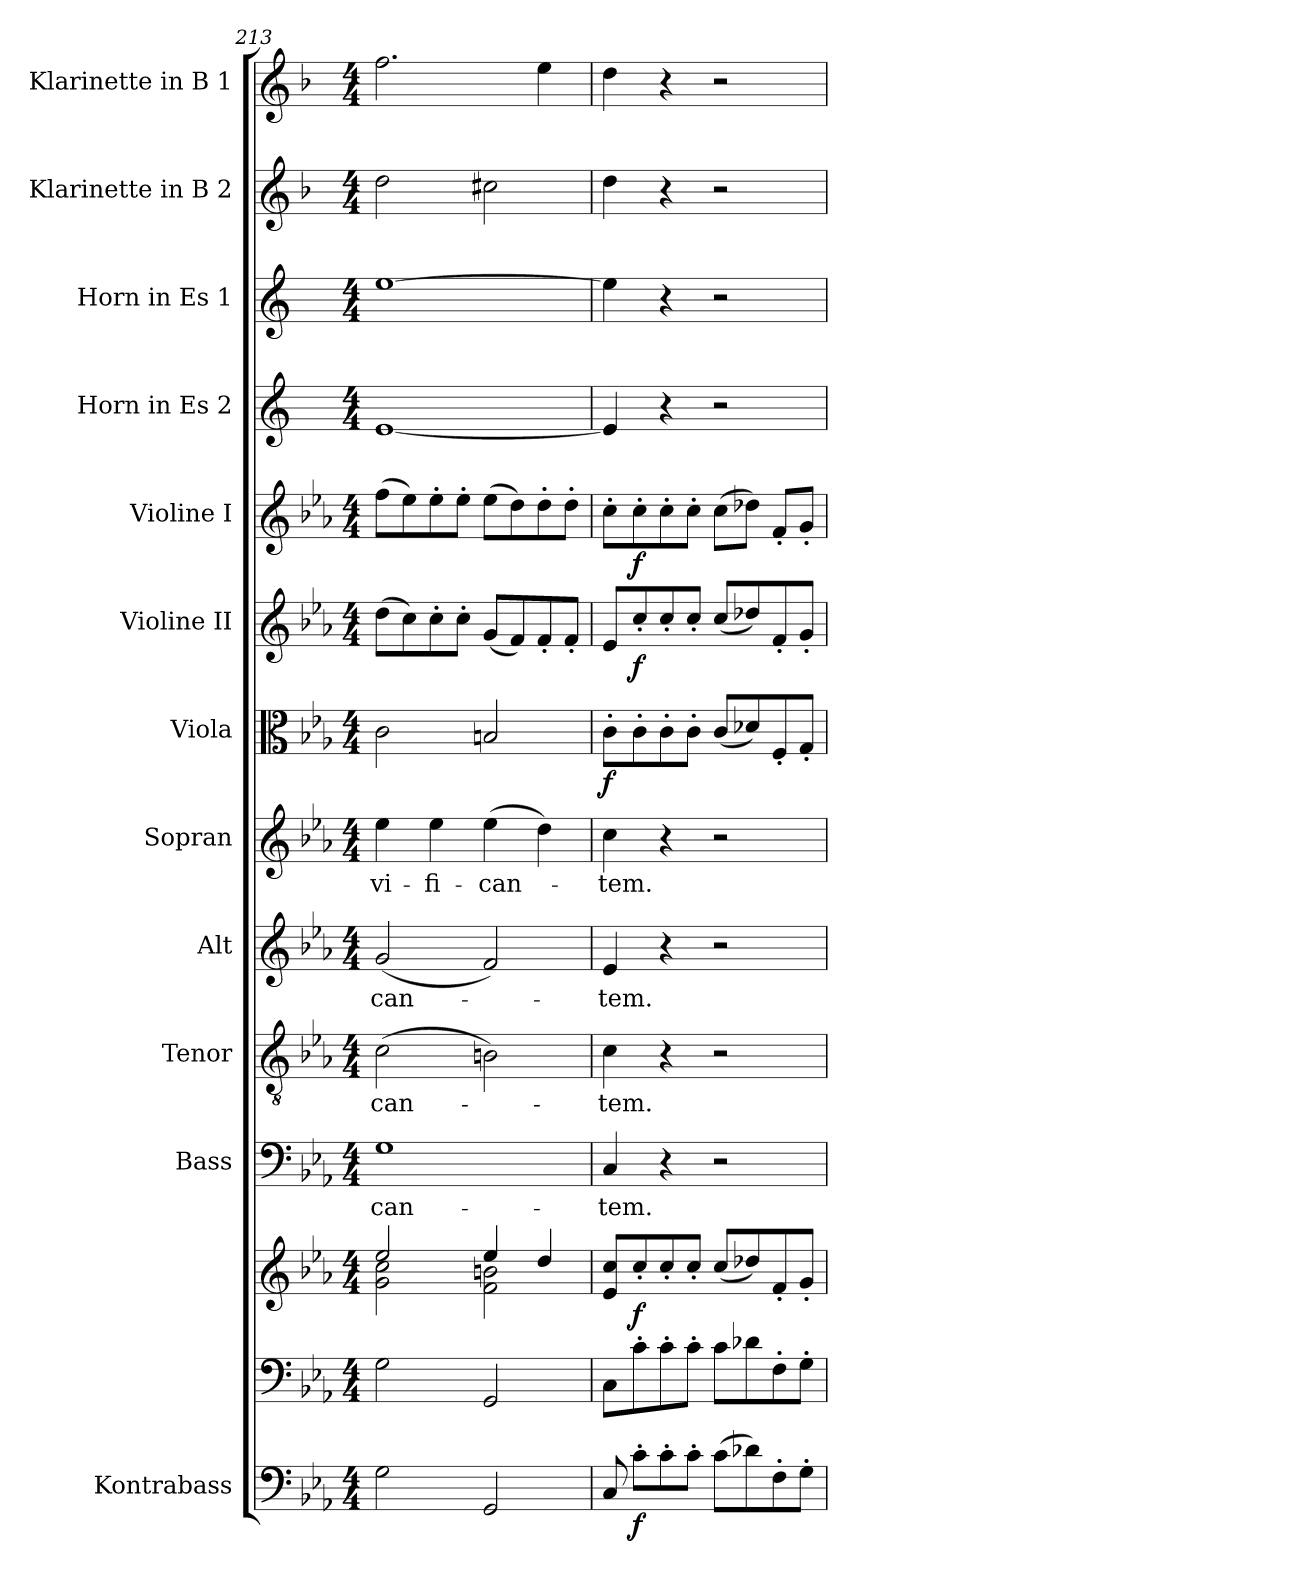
**kern	**dynam	**kern	**kern	**dynam	**kern	**text	**kern	**text	**kern	**text	**kern	**text	**kern	**dynam	**kern	**dynam	**kern	**dynam	**kern	**kern	**kern	**kern
*part13	*part13	*part12	*part12	*part12	*part11	*part11	*part10	*part10	*part9	*part9	*part8	*part8	*part7	*part7	*part6	*part6	*part5	*part5	*part4	*part3	*part2	*part1
*staff14	*staff14	*staff13	*staff12	*staff12/13	*staff11	*staff11	*staff10	*staff10	*staff9	*staff9	*staff8	*staff8	*staff7	*staff7	*staff6	*staff6	*staff5	*staff5	*staff4	*staff3	*staff2	*staff1
*I"Kontrabass	*	*	*	*	*I"Bass	*	*I"Tenor	*	*I"Alt	*	*I"Sopran	*	*I"Viola	*	*I"Violine II	*	*I"Violine I	*	*I"Horn in Es 2	*I"Horn in Es 1	*I"Klarinette in B 2	*I"Klarinette in B 1
*I'Kb.	*	*	*	*	*I'B	*	*I'T	*	*I'A	*	*I'S	*	*I'Vla.	*	*I'Vl. II	*	*I'Vl. I	*	*I'Hrn. 2	*I'Hrn. 1	*	*
*clefF4	*	*clefF4	*clefG2	*	*clefF4	*	*clefGv2	*	*clefG2	*	*clefG2	*	*clefC3	*	*clefG2	*	*clefG2	*	*clefG2	*clefG2	*clefG2	*clefG2
*ITrd7c12	*	*	*	*	*	*	*	*	*	*	*	*	*	*	*	*	*	*	*ITrd5c9	*ITrd5c9	*ITrd1c2	*ITrd1c2
*k[b-e-a-]	*	*k[b-e-a-]	*k[b-e-a-]	*	*k[b-e-a-]	*	*k[b-e-a-]	*	*k[b-e-a-]	*	*k[b-e-a-]	*	*k[b-e-a-]	*	*k[b-e-a-]	*	*k[b-e-a-]	*	*k[b-e-a-]	*k[b-e-a-]	*k[b-e-a-]	*k[b-e-a-]
*E-:	*	*E-:	*E-:	*	*E-:	*	*E-:	*	*E-:	*	*E-:	*	*E-:	*	*E-:	*	*E-:	*	*E-:	*E-:	*E-:	*E-:
*M4/4	*	*M4/4	*M4/4	*	*M4/4	*	*M4/4	*	*M4/4	*	*M4/4	*	*M4/4	*	*M4/4	*	*M4/4	*	*M4/4	*M4/4	*M4/4	*M4/4
=213	=213	=213	=213	=213	=213	=213	=213	=213	=213	=213	=213	=213	=213	=213	=213	=213	=213	=213	=213	=213	=213	=213
*	*	*	*^	*	*	*	*	*	*	*	*	*	*	*	*	*	*	*	*	*	*	*
!	!	!	!	!	!	!	!LO:LY:b	!	!LO:LY:b	!	!LO:LY:b	!	!LO:LY:b	!	!	!	!	!	!	!	!	!	!
2GG\	.	2G\	2ee-/	2g\ 2cc\	.	1G	-can-	(>2c\	-can-	(<2g/	-can-	4ee-\	-vi-	2c\	.	(>8dd\L	.	(>8ff\L	.	[1G	[1g	2cc\	2.ee-\
.	.	.	.	.	.	.	.	.	.	.	.	.	.	.	.	8cc\)	.	8ee-\)	.	.	.	.	.
!	!	!	!	!	!	!	!	!	!	!	!	!	!LO:LY:b	!	!	!	!	!	!	!	!	!	!
.	.	.	.	.	.	.	.	.	.	.	.	4ee-\	-fi-	.	.	8cc'>\	.	8ee-'>\	.	.	.	.	.
.	.	.	.	.	.	.	.	.	.	.	.	.	.	.	.	8cc'>\J	.	8ee-'>\J	.	.	.	.	.
!	!	!	!	!	!	!	!	!	!	!	!	!	!LO:LY:b	!	!	!	!	!	!	!	!	!	!
2GGG/	.	2GG/	4ee-/	2f\ 2bn\	.	.	.	2Bn\)	.	2f/)	.	(>4ee-\	-can-	2Bn/	.	(<8g/L	.	(>8ee-\L	.	.	.	2bn\	.
.	.	.	.	.	.	.	.	.	.	.	.	.	.	.	.	8f/)	.	8dd\)	.	.	.	.	.
.	.	.	4dd/	.	.	.	.	.	.	.	.	4dd\)	.	.	.	8f'</	.	8dd'>\	.	.	.	.	4dd\
.	.	.	.	.	.	.	.	.	.	.	.	.	.	.	.	8f'</J	.	8dd'>\J	.	.	.	.	.
*	*	*	*v	*v	*	*	*	*	*	*	*	*	*	*	*	*	*	*	*	*	*	*	*
=214	=214	=214	=214	=214	=214	=214	=214	=214	=214	=214	=214	=214	=214	=214	=214	=214	=214	=214	=214	=214	=214	=214
!	!	!	!	!	!	!LO:LY:b	!	!LO:LY:b	!	!LO:LY:b	!	!LO:LY:b	!	!LO:DY:b	!	!	!	!	!	!	!	!
8CC/	.	8C\L	8e-/ 8cc/L	.	4C/	-tem.	4c\	-tem.	4e-/	-tem.	4cc\	-tem.	8c'>\L	f	8e-/L	.	8cc'>\L	.	4G/]	4g\]	4cc\	4cc\
!	!LO:DY:b	!	!	!LO:DY:b	!	!	!	!	!	!	!	!	!	!	!	!LO:DY:b	!	!LO:DY:b	!	!	!	!
8C'>\L	f	8c'>\	8cc'</	f	.	.	.	.	.	.	.	.	8c'>\	.	8cc'</	f	8cc'>\	f	.	.	.	.
8C'>\	.	8c'>\	8cc'</	.	4r	.	4r	.	4r	.	4r	.	8c'>\	.	8cc'</	.	8cc'>\	.	4r	4r	4r	4r
8C'>\J	.	8c'>\J	8cc'</J	.	.	.	.	.	.	.	.	.	8c'>\J	.	8cc'</J	.	8cc'>\J	.	.	.	.	.
(>8C\L	.	8c\L	(<8cc/L	.	2r	.	2r	.	2r	.	2r	.	(<8c/L	.	(<8cc/L	.	(>8cc\L	.	2r	2r	2r	2r
8D-X\)	.	8d-X\	8dd-X/)	.	.	.	.	.	.	.	.	.	8d-X/)	.	8dd-X/)	.	8dd-X\J)	.	.	.	.	.
8FF'>\	.	8F'>\	8f'</	.	.	.	.	.	.	.	.	.	8F'</	.	8f'</	.	8f'</L	.	.	.	.	.
8GG'>\J	.	8G'>\J	8g'</J	.	.	.	.	.	.	.	.	.	8G'</J	.	8g'</J	.	8g'</J	.	.	.	.	.
=	=	=	=	=	=	=	=	=	=	=	=	=	=	=	=	=	=	=	=	=	=	=
*-	*-	*-	*-	*-	*-	*-	*-	*-	*-	*-	*-	*-	*-	*-	*-	*-	*-	*-	*-	*-	*-	*-
